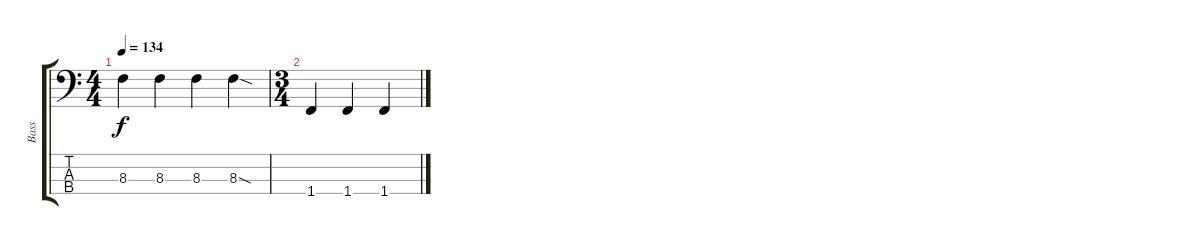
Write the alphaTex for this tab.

\track ("Bass" "Bass") {instrument electricbassfinger}
\staff {score tabs}
\tuning (G2 D2 A1 E1) {hide}
\ts (4 4)
\tempo 134
\clef f4
\ks c
8.3.4{dy f} 8.3.4 8.3.4 8.3{sod}.4 |
\ts (3 4)
1.4.4 1.4.4 1.4.4
